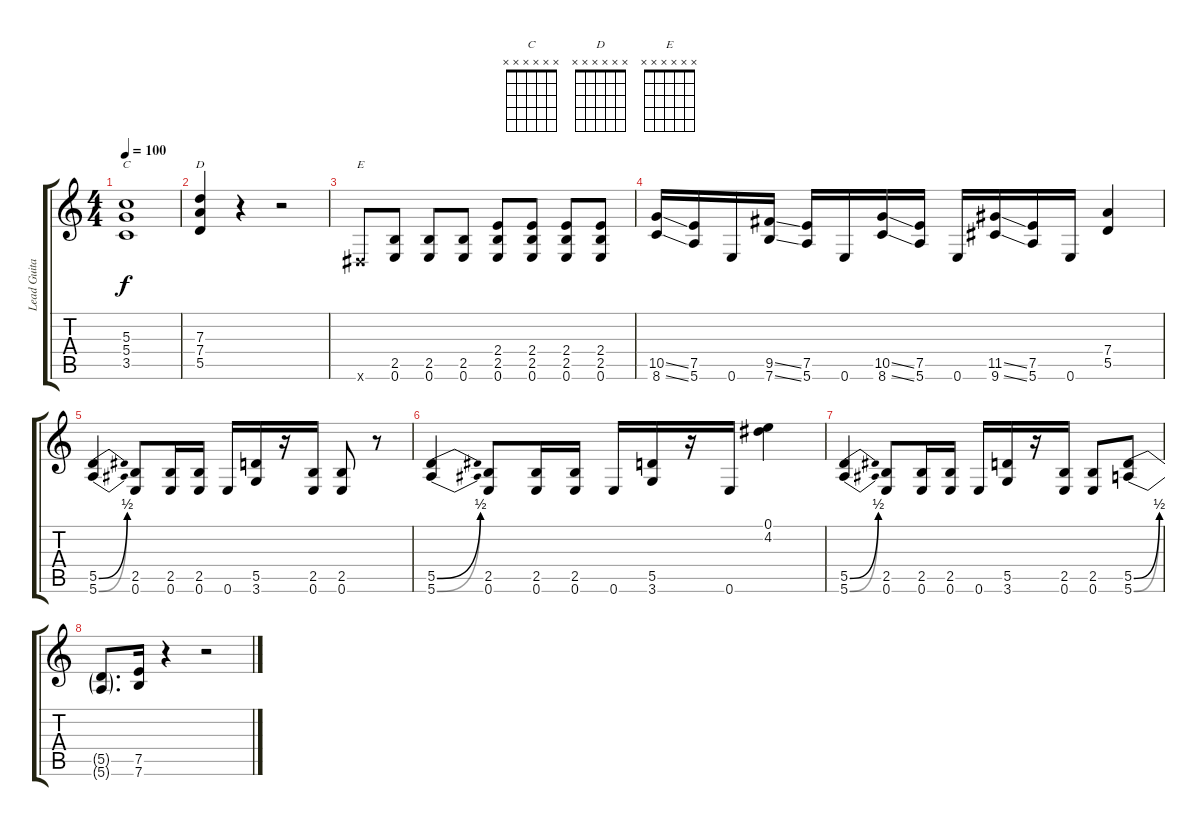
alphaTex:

\track ("Lead Guitar" "Lead Guita") {instrument distortionguitar}
\staff {score tabs}
\tuning (E4 B3 G3 D3 A2 E2) {hide}
\chord ("C" x x x x x x)
\chord ("D" x x x x x x)
\chord ("E" x x x x x x)
\ts (4 4)
\tempo 100
\clef g2
\ks c
(5.3 5.4 3.5).1{ch "C" dy f} |
(7.3 7.4 5.5).4{ch "D"} r.4 r.2 |
-1.6{x}.8{ch "E"} (2.5 0.6).8 (2.5 0.6).8 (2.5 0.6).8 (2.4 2.5 0.6).8 (2.4 2.5 0.6).8 (2.4 2.5 0.6).8 (2.4 2.5 0.6).8 |
(10.5{ss} 8.6{ss}).16 (7.5 5.6).16 0.6.16 (9.5{ss} 7.6{ss}).16 (7.5 5.6).16 0.6.16 (10.5{ss} 8.6{ss}).16 (7.5 5.6).16 0.6.16 (11.5{ss} 9.6{ss}).16 (7.5 5.6).16 0.6.16 (7.4 5.5).4 |
(5.5{be (bend 0 0 60 2)} 5.6{be (bend 0 0 60 2)}).4 (2.5 0.6).8 (2.5 0.6).16 (2.5 0.6).16 0.6.16 (5.5 3.6).16 r.16 (2.5 0.6).16 (2.5 0.6).8 r.8 |
(5.5{be (bend 0 0 60 2)} 5.6{be (bend 0 0 60 2)}).4 (2.5 0.6).8 (2.5 0.6).16 (2.5 0.6).16 0.6.16 (5.5 3.6).16 r.16 0.6.16 (0.1 4.2).4 |
(5.5{be (bend 0 0 60 2)} 5.6{be (bend 0 0 60 2)}).4 (2.5 0.6).8 (2.5 0.6).16 (2.5 0.6).16 0.6.16 (5.5 3.6).16 r.16 (2.5 0.6).16 (2.5 0.6).8 (5.5{be (bend 0 0 60 2)} 5.6{be (bend 0 0 60 2)}).8 |
(5.5{t} 5.6{t}).8{d} (7.5 7.6).16 r.4 r.2
